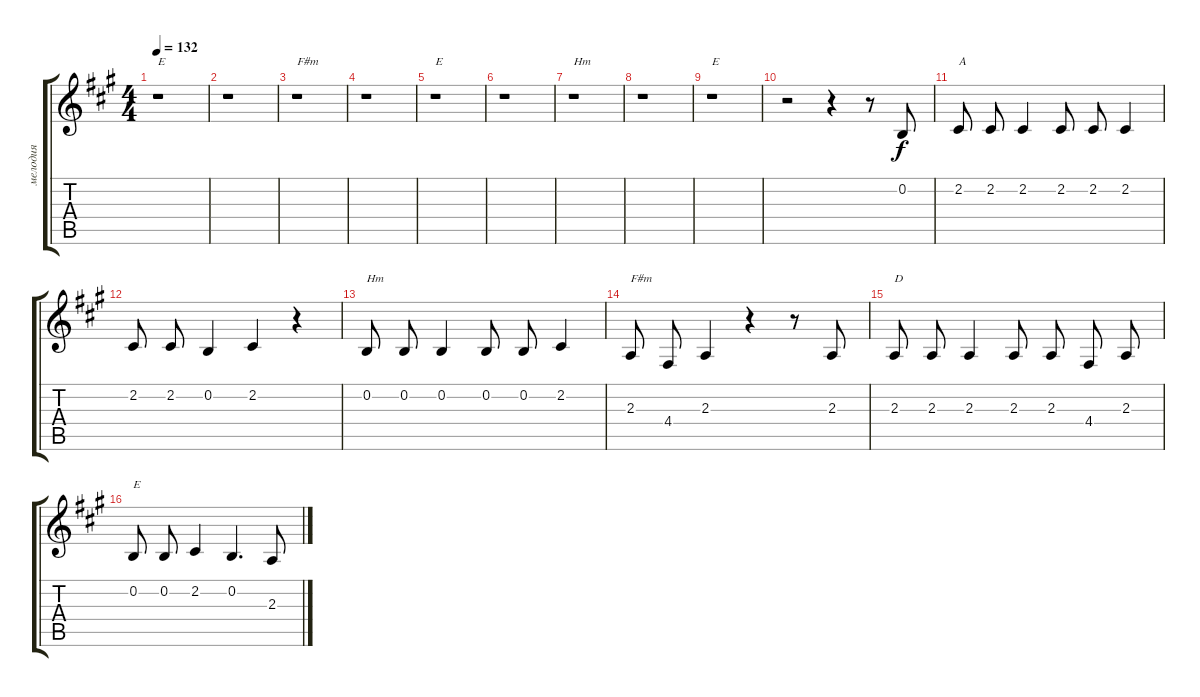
\track ("мелодия" "мелодия") {instrument accordion}
\staff {score tabs}
\tuning (E4 B3 G3 D3 A2 E2) {hide}
\ts (4 4)
\tempo 132
\clef g2
\ks f#minor
r.1{txt "E" dy f} |
r.1 |
r.1{txt "F#m"} |
r.1 |
r.1{txt "E"} |
r.1 |
r.1{txt "Hm"} |
r.1 |
r.1{txt "E"} |
r.2 r.4 r.8 0.2.8 |
2.2.8{txt "A" beam split} 2.2.8 2.2.4 2.2.8{beam split} 2.2.8 2.2.4 |
2.2.8{beam split} 2.2.8 0.2.4 2.2.4 r.4 |
0.2.8{txt "Hm" beam split} 0.2.8 0.2.4 0.2.8{beam split} 0.2.8 2.2.4 |
2.3.8{txt "F#m" beam split} 4.4.8 2.3.4 r.4 r.8 2.3.8 |
2.3.8{txt "D" beam split} 2.3.8 2.3.4 2.3.8{beam split} 2.3.8 4.4.8{beam split} 2.3.8 |
0.2.8{txt "E" beam split} 0.2.8 2.2.4 0.2.4{d} 2.3.8
